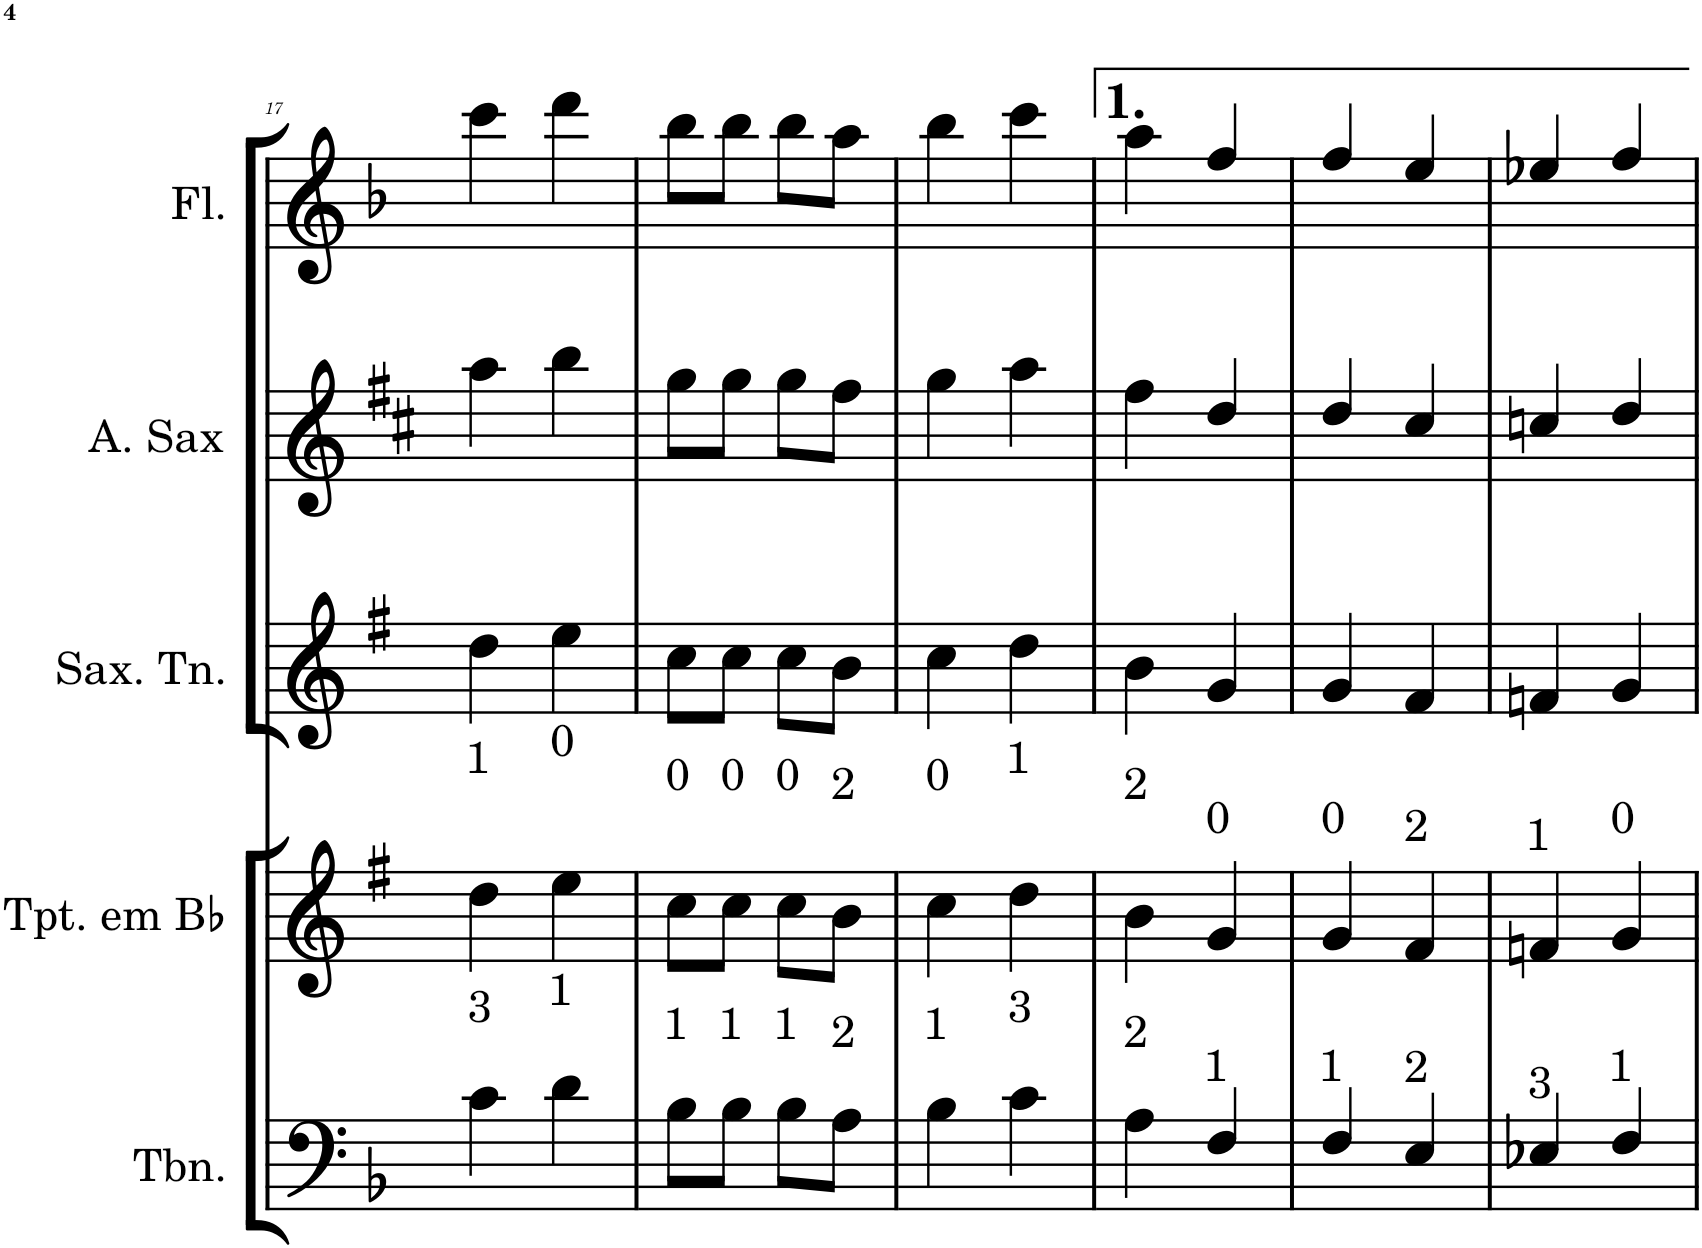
**kern	**kern	**kern	**kern	**kern
*part5	*part4	*part3	*part2	*part1
*staff5	*staff4	*staff3	*staff2	*staff1
*I"Trombone	*I"Trompete em Bb	*I"Saxofone Tenor	*I"Saxofone Alto	*I"Flauta Transversal
*I'Tbn.	*I'Tpt. em Bb	*I'Sax. Tn.	*	*I'Fl.
!!LO:PB:g=z
*clefF4	*clefG2	*clefG2	*clefG2	*clefG2
*	*Trd1c2	*Trd8c14	*Trd5c9	*
*k[b-]	*k[f#]	*k[f#]	*k[f#c#]	*k[b-]
*M2/4	*M2/4	*M2/4	*M2/4	*M2/4
=17	=17	=17	=17	=17
!	!LO:TX:a:t=1	!	!	!
!LO:TX:a:t=3	!	!	!	!
4c\	4dd\	4dd\	4aa\	4ccc\
!	!LO:TX:a:t=0	!	!	!
!LO:TX:a:t=1	!	!	!	!
4d\	4ee\	4ee\	4bb\	4ddd\
=18	=18	=18	=18	=18
!	!LO:TX:a:t=0	!	!	!
!LO:TX:a:t=1	!	!	!	!
8B-\L	8cc\L	8cc\L	8gg\L	8bb-\L
!	!LO:TX:a:t=0	!	!	!
!LO:TX:a:t=1	!	!	!	!
8B-\J	8cc\J	8cc\J	8gg\J	8bb-\J
!	!LO:TX:a:t=0	!	!	!
!LO:TX:a:t=1	!	!	!	!
8B-\L	8cc\L	8cc\L	8gg\L	8bb-\L
!	!LO:TX:a:t=2	!	!	!
!LO:TX:a:t=2	!	!	!	!
8A\J	8b\J	8b\J	8ff#\J	8aa\J
=19	=19	=19	=19	=19
!	!LO:TX:a:t=0	!	!	!
!LO:TX:a:t=1	!	!	!	!
4B-\	4cc\	4cc\	4gg\	4bb-\
!	!LO:TX:a:t=1	!	!	!
!LO:TX:a:t=3	!	!	!	!
4c\	4dd\	4dd\	4aa\	4ccc\
=20	=20	=20	=20	=20
!	!LO:TX:a:t=2	!	!	!
!LO:TX:a:t=2	!	!	!	!
4A\	4b\	4b\	4ff#\	4aa\
!	!LO:TX:a:t=0	!	!	!
!LO:TX:a:t=1	!	!	!	!
4F/	4g/	4g/	4dd/	4ff/
=21	=21	=21	=21	=21
!	!LO:TX:a:t=0	!	!	!
!LO:TX:a:t=1	!	!	!	!
4F/	4g/	4g/	4dd/	4ff/
!	!LO:TX:a:t=2	!	!	!
!LO:TX:a:t=2	!	!	!	!
4E/	4f#/	4f#/	4cc#/	4ee/
=22	=22	=22	=22	=22
!	!LO:TX:a:t=1	!	!	!
!LO:TX:a:t=3	!	!	!	!
4E-X/	4fn/	4fn/	4ccn/	4ee-X/
!	!LO:TX:a:t=0	!	!	!
!LO:TX:a:t=1	!	!	!	!
4F/	4g/	4g/	4dd/	4ff/
=	=	=	=	=
*-	*-	*-	*-	*-
